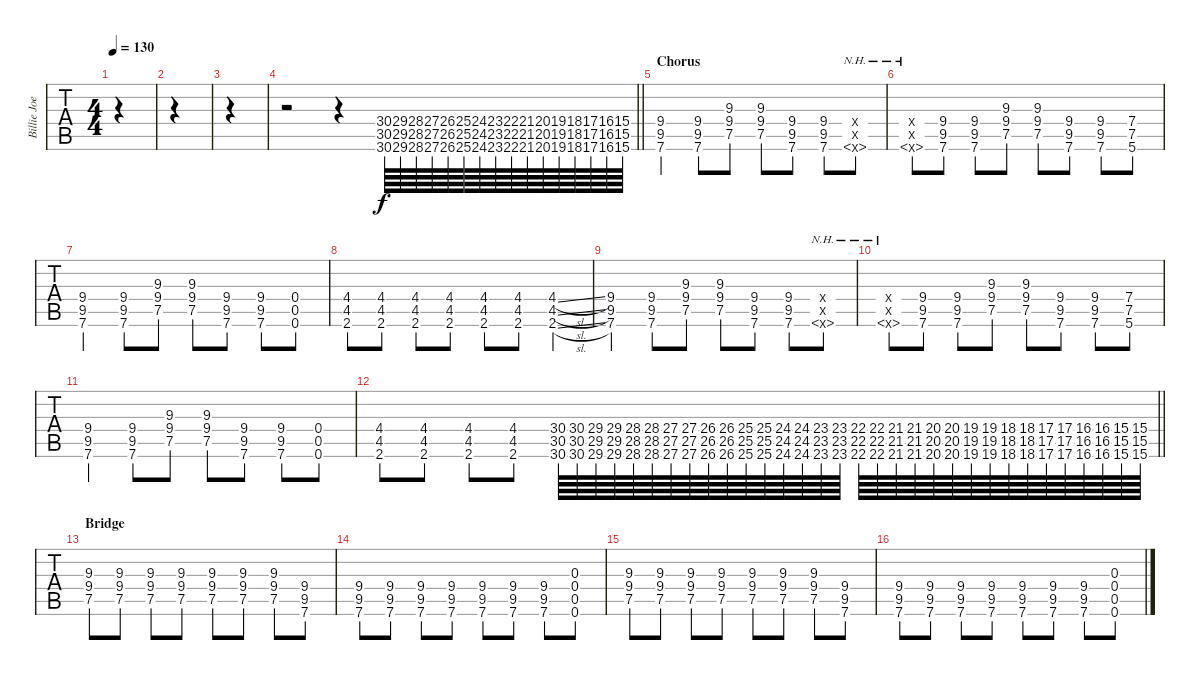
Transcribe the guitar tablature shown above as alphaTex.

\track ("Billie Joe Armstrong - Guitar Two" "Billie Joe") {instrument distortionguitar}
\staff {tabs}
\tuning (E4 B3 G3 D3 A2 E2) {hide}
\ts (4 4)
\tempo 130
\clef g2
\ks c
|
|
|
\barLineRight lightlight
r.2 r.4 (30.4 30.5 30.6).64 (29.4 29.5 29.6).64 (28.4 28.5 28.6).64 (27.4 27.5 27.6).64 (26.4 26.5 26.6).64 (25.4 25.5 25.6).64 (24.4 24.5 24.6).64 (23.4 23.5 23.6).64 (22.4 22.5 22.6).64 (21.4 21.5 21.6).64 (20.4 20.5 20.6).64 (19.4 19.5 19.6).64 (18.4 18.5 18.6).64 (17.4 17.5 17.6).64 (16.4 16.5 16.6).64 (15.4 15.5 15.6).64 |
\section ("" "Chorus")
(9.4 9.5 7.6).4 (9.4 9.5 7.6).8 (9.3 9.4 7.5).8 (9.3 9.4 7.5).8 (9.4 9.5 7.6).8 (9.4 9.5 7.6).8 (9.4{x} 9.5{x} 7.6{nh x}).8 |
(9.4{x} 9.5{x} 7.6{nh x}).8 (9.4 9.5 7.6).8 (9.4 9.5 7.6).8 (9.3 9.4 7.5).8 (9.3 9.4 7.5).8 (9.4 9.5 7.6).8 (9.4 9.5 7.6).8 (7.4 7.5 5.6).8 |
(9.4 9.5 7.6).4 (9.4 9.5 7.6).8 (9.3 9.4 7.5).8 (9.3 9.4 7.5).8 (9.4 9.5 7.6).8 (9.4 9.5 7.6).8 (0.4 0.5 0.6).8 |
(4.4 4.5 2.6).8 (4.4 4.5 2.6).8 (4.4 4.5 2.6).8 (4.4 4.5 2.6).8 (4.4 4.5 2.6).8 (4.4 4.5 2.6).8 (4.4{sl} 4.5{sl} 2.6{sl}).4 |
(9.4 9.5 7.6).4 (9.4 9.5 7.6).8 (9.3 9.4 7.5).8 (9.3 9.4 7.5).8 (9.4 9.5 7.6).8 (9.4 9.5 7.6).8 (9.4{x} 9.5{x} 7.6{nh x}).8 |
(9.4{x} 9.5{x} 7.6{nh x}).8 (9.4 9.5 7.6).8 (9.4 9.5 7.6).8 (9.3 9.4 7.5).8 (9.3 9.4 7.5).8 (9.4 9.5 7.6).8 (9.4 9.5 7.6).8 (7.4 7.5 5.6).8 |
(9.4 9.5 7.6).4 (9.4 9.5 7.6).8 (9.3 9.4 7.5).8 (9.3 9.4 7.5).8 (9.4 9.5 7.6).8 (9.4 9.5 7.6).8 (0.4 0.5 0.6).8 |
\barLineRight lightlight
(4.4 4.5 2.6).8 (4.4 4.5 2.6).8 (4.4 4.5 2.6).8 (4.4 4.5 2.6).8 (30.4 30.5 30.6).64 (30.4 30.5 30.6).64 (29.4 29.5 29.6).64 (29.4 29.5 29.6).64 (28.4 28.5 28.6).64 (28.4 28.5 28.6).64 (27.4 27.5 27.6).64 (27.4 27.5 27.6).64 (26.4 26.5 26.6).64 (26.4 26.5 26.6).64 (25.4 25.5 25.6).64 (25.4 25.5 25.6).64 (24.4 24.5 24.6).64 (24.4 24.5 24.6).64 (23.4 23.5 23.6).64 (23.4 23.5 23.6).64 (22.4 22.5 22.6).64 (22.4 22.5 22.6).64 (21.4 21.5 21.6).64 (21.4 21.5 21.6).64 (20.4 20.5 20.6).64 (20.4 20.5 20.6).64 (19.4 19.5 19.6).64 (19.4 19.5 19.6).64 (18.4 18.5 18.6).64 (18.4 18.5 18.6).64 (17.4 17.5 17.6).64 (17.4 17.5 17.6).64 (16.4 16.5 16.6).64 (16.4 16.5 16.6).64 (15.4 15.5 15.6).64 (15.4 15.5 15.6).64 |
\section ("" "Bridge")
(9.3 9.4 7.5).8{balance 16} (9.3 9.4 7.5).8 (9.3 9.4 7.5).8 (9.3 9.4 7.5).8 (9.3 9.4 7.5).8 (9.3 9.4 7.5).8 (9.3 9.4 7.5).8 (9.4 9.5 7.6).8 |
(9.4 9.5 7.6).8 (9.4 9.5 7.6).8 (9.4 9.5 7.6).8 (9.4 9.5 7.6).8 (9.4 9.5 7.6).8 (9.4 9.5 7.6).8 (9.4 9.5 7.6).8 (0.3 0.4 0.5 0.6).8 |
(9.3 9.4 7.5).8 (9.3 9.4 7.5).8 (9.3 9.4 7.5).8 (9.3 9.4 7.5).8 (9.3 9.4 7.5).8 (9.3 9.4 7.5).8 (9.3 9.4 7.5).8 (9.4 9.5 7.6).8 |
(9.4 9.5 7.6).8 (9.4 9.5 7.6).8 (9.4 9.5 7.6).8 (9.4 9.5 7.6).8 (9.4 9.5 7.6).8 (9.4 9.5 7.6).8 (9.4 9.5 7.6).8 (0.3 0.4 0.5 0.6).8
